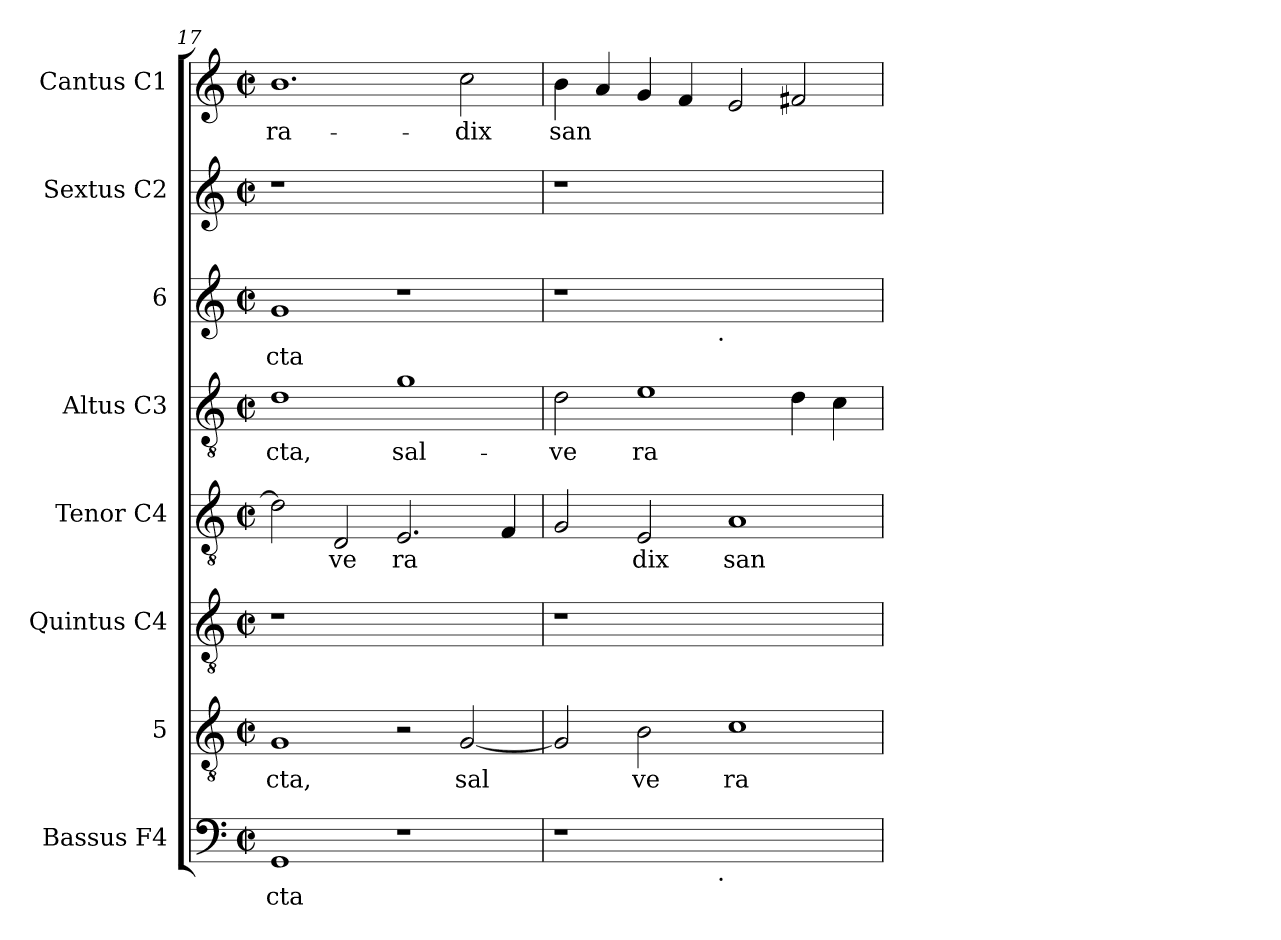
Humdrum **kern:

**kern	**text	**kern	**text	**kern	**kern	**text	**kern	**text	**kern	**text	**kern	**kern	**text
*part8	*part8	*part7	*part7	*part6	*part5	*part5	*part4	*part4	*part3	*part3	*part2	*part1	*part1
*staff8	*staff8	*staff7	*staff7	*staff6	*staff5	*staff5	*staff4	*staff4	*staff3	*staff3	*staff2	*staff1	*staff1
*I"Bassus  F4	*	*I"5	*	*I"Quintus  C4	*I"Tenor  C4	*	*I"Altus  C3	*	*I"6	*	*I"Sextus  C2	*I"Cantus  C1	*
*I'B	*	*	*	*	*I'T	*	*I'A	*	*	*	*	*I'C	*
*clefF4	*	*clefGv2	*	*clefGv2	*clefGv2	*	*clefGv2	*	*clefG2	*	*clefG2	*clefG2	*
*k[]	*	*k[]	*	*k[]	*k[]	*	*k[]	*	*k[]	*	*k[]	*k[]	*
*C:	*	*C:	*	*C:	*C:	*	*C:	*	*C:	*	*C:	*C:	*
*M2/2	*	*M2/2	*	*M2/2	*M2/2	*	*M2/2	*	*M2/2	*	*M2/2	*M2/2	*
*met(c|)	*	*met(c|)	*	*met(c|)	*met(c|)	*	*met(c|)	*	*met(c|)	*	*met(c|)	*met(c|)	*
=17	=17	=17	=17	=17	=17	=17	=17	=17	=17	=17	=17	=17	=17
!	!LO:LY:b:cj	!	!LO:LY:b:cj	!	!	!LO:LY:b:cj	!	!LO:LY:b:cj	!	!LO:LY:b:cj	!	!	!LO:LY:b:cj
1GG	-cta	1G	-cta,	1r	2d\]	--	1d	-cta,	1g	-cta	1r	1.b	ra-
!	!	!	!	!	!	!LO:LY:b:cj	!	!	!	!	!	!	!
.	.	.	.	.	2D/	-ve	.	.	.	.	.	.	.
!	!	!	!	!	!	!LO:LY:b:cj	!	!LO:LY:b:cj	!	!	!	!	!
1r	.	2r	.	1ryy	2.E/	ra-	1g	sal-	1r	.	1ryy	.	.
!	!	!	!LO:LY:b:cj	!	!	!	!	!	!	!	!	!	!LO:LY:b:cj
.	.	[<2G/	sal-	.	.	.	.	.	.	.	.	2cc\	-dix
!	!	!	!	!	!	!LO:LY:b:cj	!	!	!	!	!	!	!
.	.	.	.	.	4F/	--	.	.	.	.	.	.	.
=18	=18	=18	=18	=18	=18	=18	=18	=18	=18	=18	=18	=18	=18
!	!	!	!LO:LY:b:cj	!	!	!LO:LY:b:cj	!	!LO:LY:b:cj	!	!	!	!	!LO:LY:b:cj
*^	*	*	*	*	*	*	*	*	*^	*	*	*	*
1r	2ryy	.	2G/]	--	1r	2G/	--	2d\	-ve	1r	2ryy	.	1r	4b\	san-
!	!	!	!	!	!	!	!	!	!	!	!	!	!	!	!LO:LY:b:cj
.	.	.	.	.	.	.	.	.	.	.	.	.	.	4a/	--
!	!	!	!	!LO:LY:b:cj	!	!	!LO:LY:b:cj	!	!LO:LY:b:cj	!	!	!	!	!	!LO:LY:b:cj
.	4...ryy	.	2B\	-ve	.	2E/	-dix	1e	ra-	.	4...ryy	.	.	4g/	--
!	!	!	!	!	!	!	!	!	!	!	!	!	!	!	!LO:LY:b:cj
.	.	.	.	.	.	.	.	.	.	.	.	.	.	4f/	--
!	!	!	!	!	!	!	!	!	!	!	!LO:TX:b:t=.	!	!	!	!
!	!LO:TX:b:t=.	!	!	!	!	!	!	!	!	!	!	!	!	!	!
.	1ryy	.	.	.	.	.	.	.	.	.	1ryy	.	.	.	.
!	!	!	!	!LO:LY:b:cj	!	!	!LO:LY:b:cj	!	!	!	!	!	!	!	!LO:LY:b:cj
1ryy	.	.	1c	ra-	1ryy	1A	san-	.	.	1ryy	.	.	1ryy	2e/	--
!	!	!	!	!	!	!	!	!	!LO:LY:b:cj	!	!	!	!	!	!LO:LY:b:cj
.	.	.	.	.	.	.	.	4d\	--	.	.	.	.	2f#X/	--
!	!	!	!	!	!	!	!	!	!LO:LY:b:cj	!	!	!	!	!	!
.	.	.	.	.	.	.	.	4c\	--	.	.	.	.	.	.
.	32ryy	.	.	.	.	.	.	.	.	.	32ryy	.	.	.	.
*v	*v	*	*	*	*	*	*	*	*	*v	*v	*	*	*	*
=	=	=	=	=	=	=	=	=	=	=	=	=	=
*-	*-	*-	*-	*-	*-	*-	*-	*-	*-	*-	*-	*-	*-
